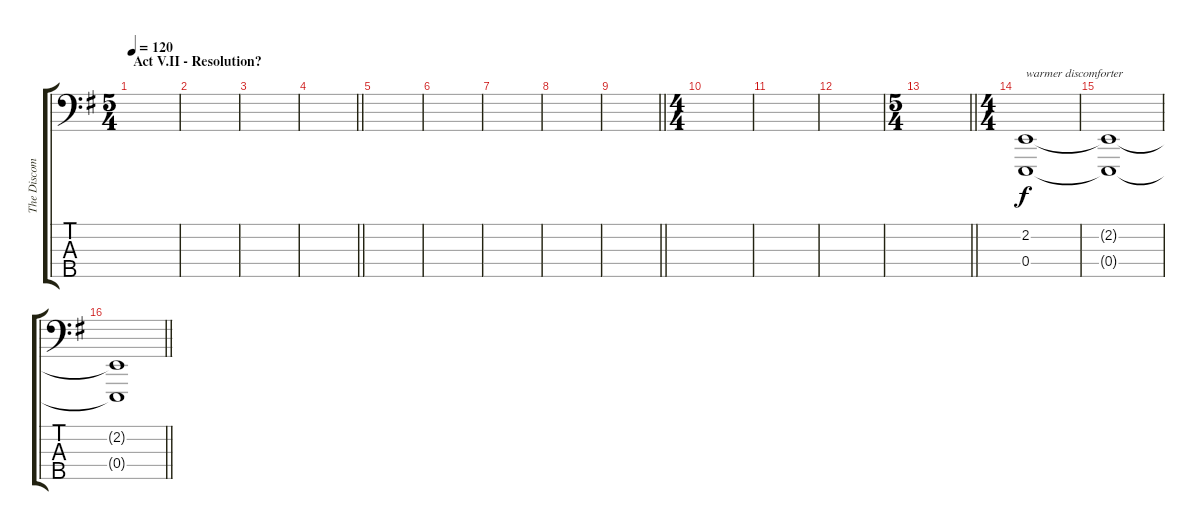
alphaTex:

\track ("The Discomforter" "The Discom") {instrument lead1square}
\staff {score tabs}
\tuning (G2 D2 A1 E1 B0) {hide}
\ts (5 4)
\section ("" "Act V.II - Resolution?")
\tempo 120
\clef f4
\ks eminor
|
|
|
\barLineRight lightlight
|
|
|
|
|
\barLineRight lightlight
|
\ts (4 4)
|
|
|
\ts (5 4)
\barLineRight lightlight
|
\ts (4 4)
(2.2 0.4).1{txt "warmer discomforter" volume 16 instrument pad8sweep} |
(2.2{t} 0.4{t}).1 |
\barLineRight lightlight
(2.2{t} 0.4{t}).1
